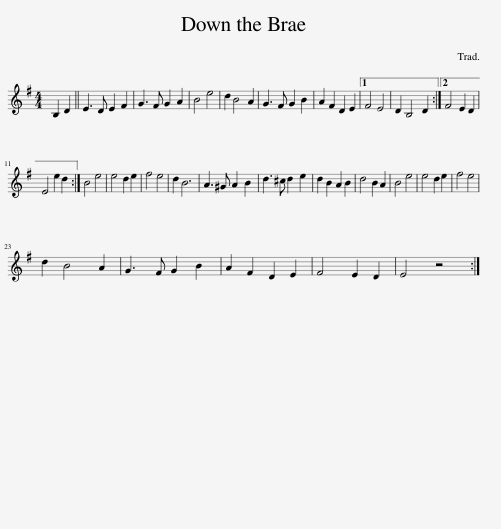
X:1
L:1/8
M:4/4
I:linebreak $
K:Emin
V:1 treble
V:1
 B,2 D2 || E3 D E2 F2 | G3 F G2 A2 | B4 e4 | d2 B4 A2 | %5
 G3 F G2 B2 | A2 F2 D2 E2 |1 F4 E4 | D2 B,4 D2 :|2 F4 E2 D2 |$ %10
 E4 e2 d2 :| B4 e4 | e4 d2 e2 | f4 e4 | d2 B6 | %15
 A3 ^G A2 B2 | d3 ^c d2 e2 | d2 B2 A2 B2 | d4 B2 A2 | B4 e4 | %20
 e4 d2 e2 | f4 e4 |$ d2 B4 A2 | G3 F G2 B2 | A2 F2 D2 E2 | %25
 F4 E2 D2 | E4 z4 :| %27
